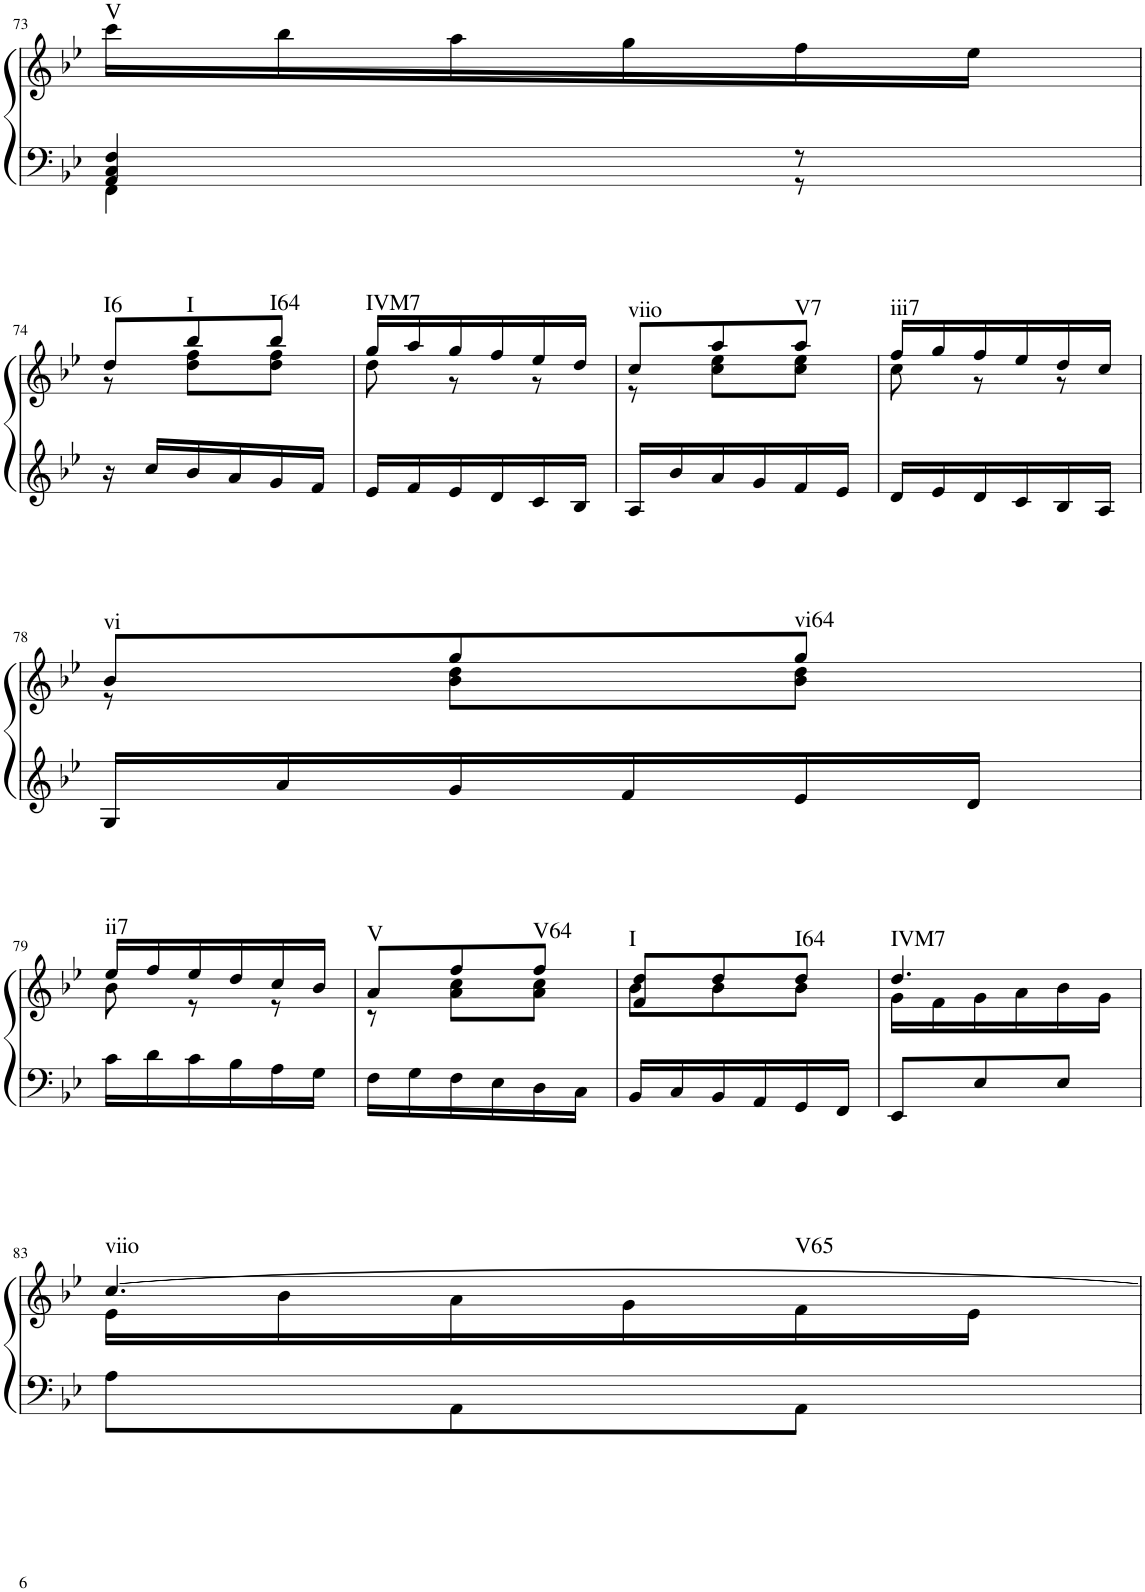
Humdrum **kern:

**kern	**kern	**harte
*part1	*part1	*part1
*staff2	*staff1	*
*I"unbenannt1	*	*
!!LO:PB:g=z
*clefF4	*clefG2	*
*k[b-e-]	*k[b-e-]	*
*M3/8	*M3/8	*
=73	=73	=73
*^	*	*
!	!	!	!LO:H:kt=V
4AA/ 4C/ 4F/	4FF\	16ccc\LL	N
.	.	16bb-\	.
.	.	16aa\	.
.	.	16gg\	.
8r	8r	16ff\	.
.	.	16ee-\JJ	.
*v	*v	*	*
!!LO:LB:g=z
=74	=74	=74
*	*^	*
!	!	!	!LO:H:kt=I6
16r	8dd/L	8r	N
16cc/LL	.	.	.
!	!	!	!LO:H:kt=I
16b-/	8bb-/	8dd\ 8ff\L	N
16a/	.	.	.
!	!	!	!LO:H:kt=I64
16g/	8bb-/J	8dd\ 8ff\J	N
16f/JJ	.	.	.
=75	=75	=75	=75
!	!	!	!LO:H:kt=IVM7
16e-/LL	16gg/LL	8dd\	N
16f/	16aa/	.	.
16e-/	16gg/	8r	.
16d/	16ff/	.	.
16c/	16ee-/	8r	.
16B-/JJ	16dd/JJ	.	.
=76	=76	=76	=76
!	!	!	!LO:H:kt=viio
16A/LL	8cc/L	8r	N
16b-/	.	.	.
16a/	8aa/	8cc\ 8ee-\L	.
16g/	.	.	.
!	!	!	!LO:H:kt=V7
16f/	8aa/J	8cc\ 8ee-\J	N
16e-/JJ	.	.	.
=77	=77	=77	=77
!	!	!	!LO:H:kt=iii7
16d/LL	16ff/LL	8cc\	N
16e-/	16gg/	.	.
16d/	16ff/	8r	.
16c/	16ee-/	.	.
16B-/	16dd/	8r	.
16A/JJ	16cc/JJ	.	.
!!LO:LB:g=z	!!
=78	=78	=78	=78
!	!	!	!LO:H:kt=vi
16G/LL	8b-/L	8r	N
16a/	.	.	.
16g/	8gg/	8b-\ 8dd\L	.
16f/	.	.	.
!	!	!	!LO:H:kt=vi64
16e-/	8gg/J	8b-\ 8dd\J	N
16d/JJ	.	.	.
!!LO:LB:g=z	!!
=79	=79	=79	=79
!	!	!	!LO:H:kt=ii7
16c\LL	16ee-/LL	8b-\	N
16d\	16ff/	.	.
16c\	16ee-/	8r	.
16B-\	16dd/	.	.
16A\	16cc/	8r	.
16G\JJ	16b-/JJ	.	.
=80	=80	=80	=80
!	!	!	!LO:H:kt=V
16F\LL	8a/L	8r	N
16G\	.	.	.
16F\	8ff/	8a\ 8cc\L	.
16E-\	.	.	.
!	!	!	!LO:H:kt=V64
16D\	8ff/J	8a\ 8cc\J	N
16C\JJ	.	.	.
=81	=81	=81	=81
!	!	!	!LO:H:kt=I
16BB-/LL	8f/ 8dd/L	8b-\L	N
16C/	.	.	.
16BB-/	8dd/	8b-\	.
16AA/	.	.	.
!	!	!	!LO:H:kt=I64
16GG/	8dd/J	8b-\J	N
16FF/JJ	.	.	.
=82	=82	=82	=82
!	!	!	!LO:H:kt=IVM7
8EE-/L	4.dd/	16g\LL	N
.	.	16f\	.
8E-/	.	16g\	.
.	.	16a\	.
8E-/J	.	16b-\	.
.	.	16g\JJ	.
!!LO:LB:g=z	!!
=83	=83	=83	=83
!	!	!	!LO:H:n=1:kt=viio
!	!	!	!LO:H:n=2:kt=V65
8A\L	[4.cc/	16e-\LL	N N
.	.	16b-\	.
8AA\	.	16a\	.
.	.	16g\	.
8AA\J	.	16f\	.
.	.	16e-\JJ	.
*	*v	*v	*
=	=	=
*-	*-	*-
